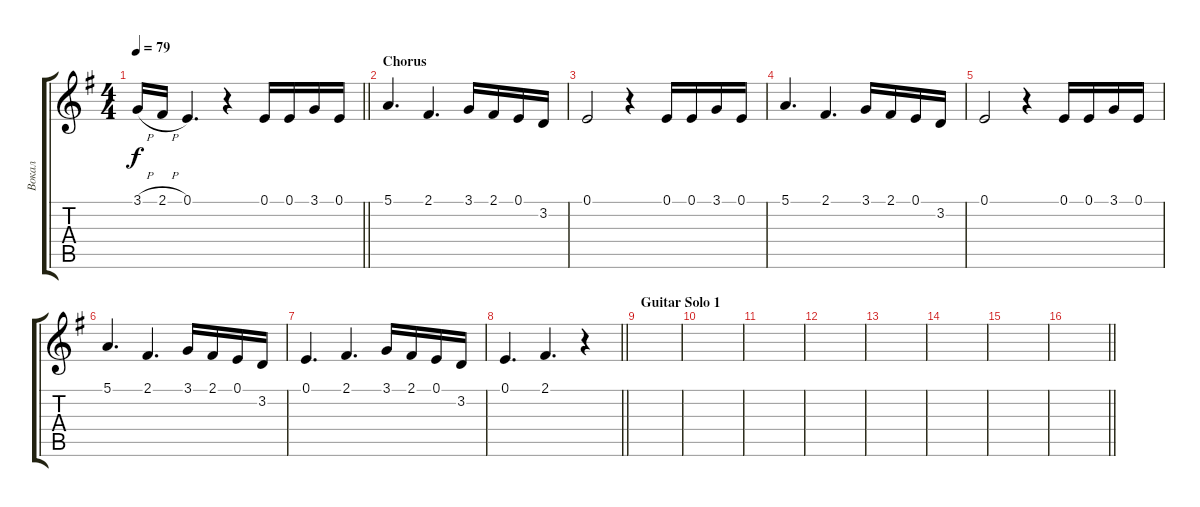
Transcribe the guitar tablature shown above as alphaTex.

\track ("Вокал" "Вокал") {instrument trumpet}
\staff {score tabs}
\tuning (E4 B3 G3 D3 A2 E2) {hide}
\ts (4 4)
\tempo 79
\clef g2
\barLineRight lightlight
\ks eminor
3.1{h}.16{dy f} 2.1{h}.16 0.1.4{d} r.4 0.1.16 0.1.16 3.1.16 0.1.16 |
\section ("" "Chorus")
5.1.4{d} 2.1.4{d} 3.1.16 2.1.16 0.1.16 3.2.16 |
0.1.2 r.4 0.1.16 0.1.16 3.1.16 0.1.16 |
5.1.4{d} 2.1.4{d} 3.1.16 2.1.16 0.1.16 3.2.16 |
0.1.2 r.4 0.1.16 0.1.16 3.1.16 0.1.16 |
5.1.4{d} 2.1.4{d} 3.1.16 2.1.16 0.1.16 3.2.16 |
0.1.4{d} 2.1.4{d} 3.1.16 2.1.16 0.1.16 3.2.16 |
\barLineRight lightlight
0.1.4{d} 2.1.4{d} r.4 |
\section ("" "Guitar Solo 1")
|
|
|
|
|
|
|
\barLineRight lightlight
